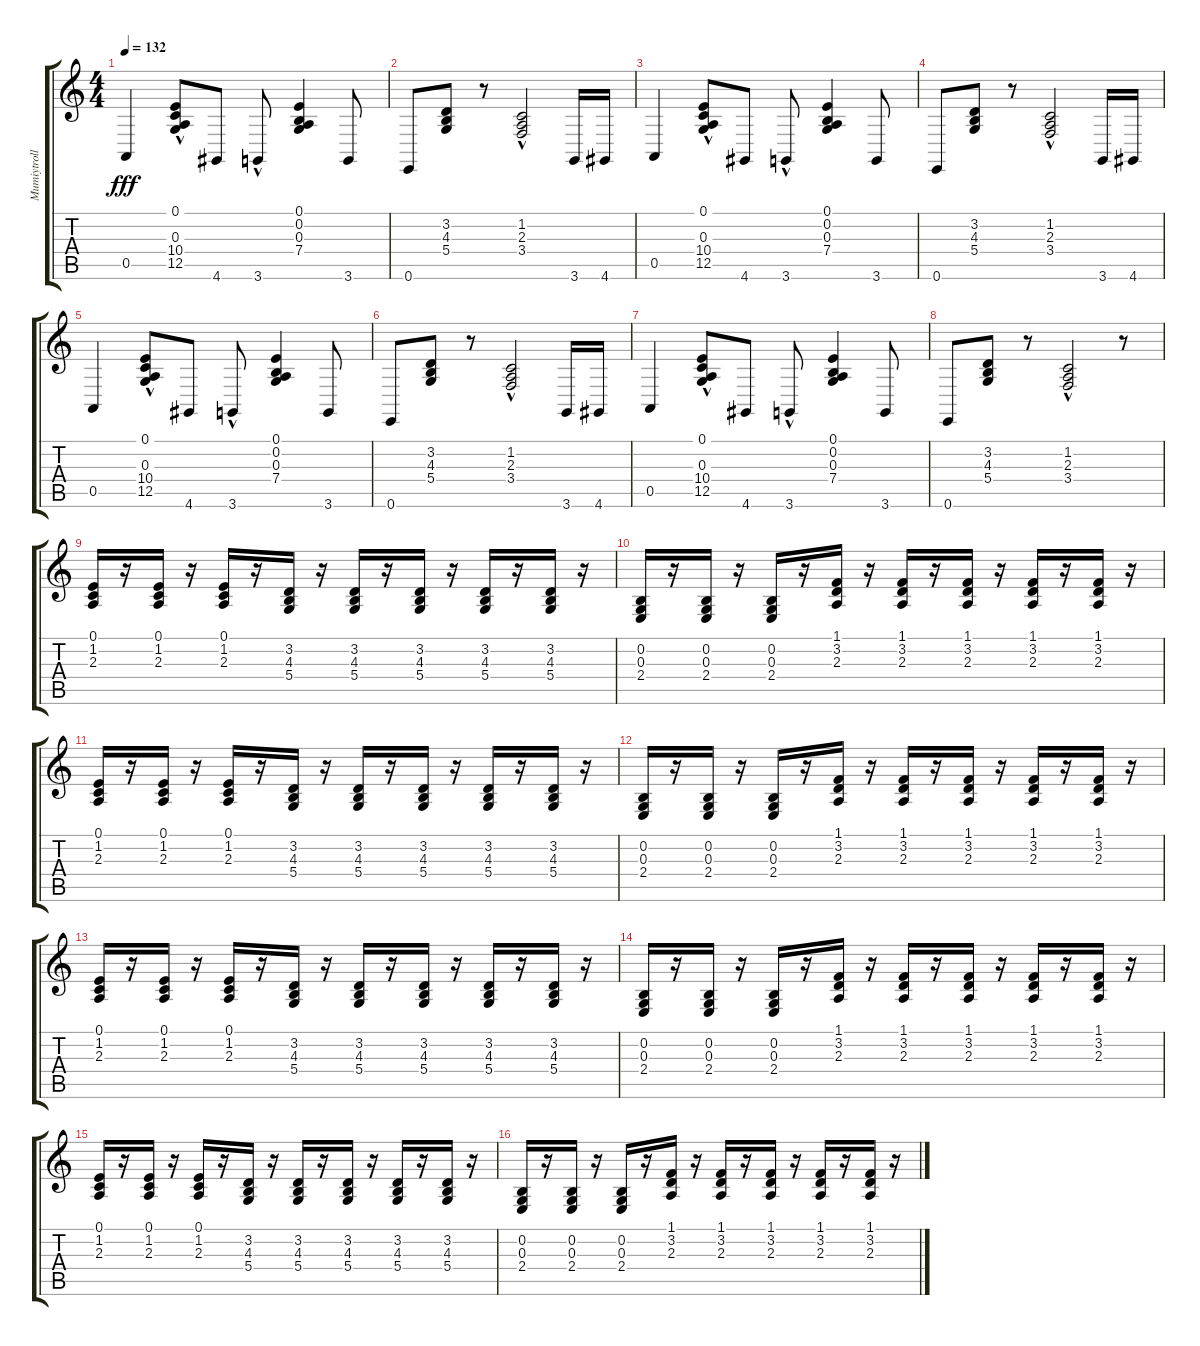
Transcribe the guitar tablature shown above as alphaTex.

\track ("Mumiytroll" "Mumiytroll") {instrument acousticgrandpiano}
\staff {score tabs}
\tuning (E4 B3 G3 D3 A2 E2) {hide}
\ts (4 4)
\tempo 132
\clef g2
\ks c
0.5.4{dy fff instrument acousticgrandpiano} (0.1 0.3 10.4 12.5{hac}).8 4.6.8 3.6{hac}.8 (0.1 0.2 0.3 7.4).4 3.6.8 |
0.6.8 (3.2 4.3 5.4).8 r.8 (1.2{hac} 2.3 3.4).2 3.6.16 4.6.16 |
0.5.4 (0.1 0.3 10.4 12.5{hac}).8 4.6.8 3.6{hac}.8 (0.1 0.2 0.3 7.4).4 3.6.8 |
0.6.8 (3.2 4.3 5.4).8 r.8 (1.2{hac} 2.3 3.4).2 3.6.16 4.6.16 |
0.5.4 (0.1 0.3 10.4 12.5{hac}).8 4.6.8 3.6{hac}.8 (0.1 0.2 0.3 7.4).4 3.6.8 |
0.6.8 (3.2 4.3 5.4).8 r.8 (1.2{hac} 2.3 3.4).2 3.6.16 4.6.16 |
0.5.4 (0.1 0.3 10.4 12.5{hac}).8 4.6.8 3.6{hac}.8 (0.1 0.2 0.3 7.4).4 3.6.8 |
0.6.8 (3.2 4.3 5.4).8 r.8 (1.2{hac} 2.3 3.4).2 r.8 |
(0.1 1.2 2.3).16 r.16 (0.1 1.2 2.3).16 r.16 (0.1 1.2 2.3).16 r.16 (3.2 4.3 5.4).16 r.16 (3.2 4.3 5.4).16 r.16 (3.2 4.3 5.4).16 r.16 (3.2 4.3 5.4).16 r.16 (3.2 4.3 5.4).16 r.16 |
(0.2 0.3 2.4).16 r.16 (0.2 0.3 2.4).16 r.16 (0.2 0.3 2.4).16 r.16 (1.1 3.2 2.3).16 r.16 (1.1 3.2 2.3).16 r.16 (1.1 3.2 2.3).16 r.16 (1.1 3.2 2.3).16 r.16 (1.1 3.2 2.3).16 r.16 |
(0.1 1.2 2.3).16 r.16 (0.1 1.2 2.3).16 r.16 (0.1 1.2 2.3).16 r.16 (3.2 4.3 5.4).16 r.16 (3.2 4.3 5.4).16 r.16 (3.2 4.3 5.4).16 r.16 (3.2 4.3 5.4).16 r.16 (3.2 4.3 5.4).16 r.16 |
(0.2 0.3 2.4).16 r.16 (0.2 0.3 2.4).16 r.16 (0.2 0.3 2.4).16 r.16 (1.1 3.2 2.3).16 r.16 (1.1 3.2 2.3).16 r.16 (1.1 3.2 2.3).16 r.16 (1.1 3.2 2.3).16 r.16 (1.1 3.2 2.3).16 r.16 |
(0.1 1.2 2.3).16 r.16 (0.1 1.2 2.3).16 r.16 (0.1 1.2 2.3).16 r.16 (3.2 4.3 5.4).16 r.16 (3.2 4.3 5.4).16 r.16 (3.2 4.3 5.4).16 r.16 (3.2 4.3 5.4).16 r.16 (3.2 4.3 5.4).16 r.16 |
(0.2 0.3 2.4).16 r.16 (0.2 0.3 2.4).16 r.16 (0.2 0.3 2.4).16 r.16 (1.1 3.2 2.3).16 r.16 (1.1 3.2 2.3).16 r.16 (1.1 3.2 2.3).16 r.16 (1.1 3.2 2.3).16 r.16 (1.1 3.2 2.3).16 r.16 |
(0.1 1.2 2.3).16 r.16 (0.1 1.2 2.3).16 r.16 (0.1 1.2 2.3).16 r.16 (3.2 4.3 5.4).16 r.16 (3.2 4.3 5.4).16 r.16 (3.2 4.3 5.4).16 r.16 (3.2 4.3 5.4).16 r.16 (3.2 4.3 5.4).16 r.16 |
(0.2 0.3 2.4).16 r.16 (0.2 0.3 2.4).16 r.16 (0.2 0.3 2.4).16 r.16 (1.1 3.2 2.3).16 r.16 (1.1 3.2 2.3).16 r.16 (1.1 3.2 2.3).16 r.16 (1.1 3.2 2.3).16 r.16 (1.1 3.2 2.3).16 r.16
